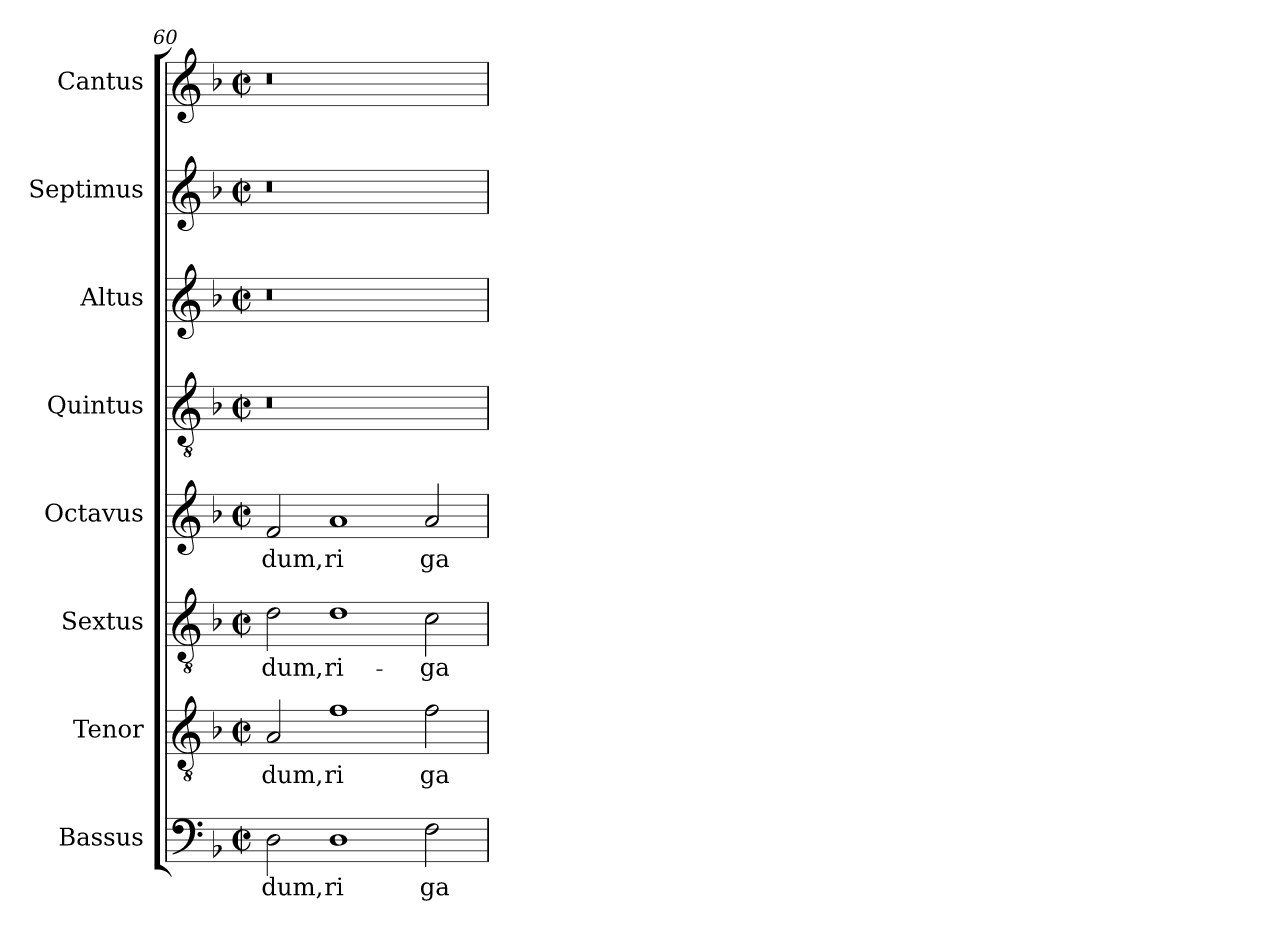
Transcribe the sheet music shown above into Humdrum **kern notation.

**kern	**text	**kern	**text	**kern	**text	**kern	**text	**kern	**kern	**kern	**kern
*part8	*part8	*part7	*part7	*part6	*part6	*part5	*part5	*part4	*part3	*part2	*part1
*staff8	*staff8	*staff7	*staff7	*staff6	*staff6	*staff5	*staff5	*staff4	*staff3	*staff2	*staff1
*I"Bassus	*	*I"Tenor	*	*I"Sextus	*	*I"Octavus	*	*I"Quintus	*I"Altus	*I"Septimus	*I"Cantus
*clefF4	*	*clefGv2	*	*clefGv2	*	*clefG2	*	*clefGv2	*clefG2	*clefG2	*clefG2
*k[b-]	*	*k[b-]	*	*k[b-]	*	*k[b-]	*	*k[b-]	*k[b-]	*k[b-]	*k[b-]
*F:	*	*F:	*	*F:	*	*F:	*	*F:	*F:	*F:	*F:
*M2/2	*	*M2/2	*	*M2/2	*	*M2/2	*	*M2/2	*M2/2	*M2/2	*M2/2
*met(c|)	*	*met(c|)	*	*met(c|)	*	*met(c|)	*	*met(c|)	*met(c|)	*met(c|)	*met(c|)
=60	=60	=60	=60	=60	=60	=60	=60	=60	=60	=60	=60
!	!LO:LY:b:cj	!	!LO:LY:b:cj	!	!LO:LY:b:cj	!	!LO:LY:b:cj	!	!	!	!
2D\	dum,	2A/	dum,	2d\	-dum,	2f/	dum,	0r	0r	0r	0r
!	!LO:LY:b:cj	!	!LO:LY:b:cj	!	!LO:LY:b:cj	!	!LO:LY:b:cj	!	!	!	!
1D	ri	1f	ri	1d	ri-	1a	ri	.	.	.	.
!	!LO:LY:b:cj	!	!LO:LY:b:cj	!	!LO:LY:b:cj	!	!LO:LY:b:cj	!	!	!	!
2F\	ga	2f\	ga	2c\	-ga	2a/	ga	.	.	.	.
=	=	=	=	=	=	=	=	=	=	=	=
*-	*-	*-	*-	*-	*-	*-	*-	*-	*-	*-	*-
